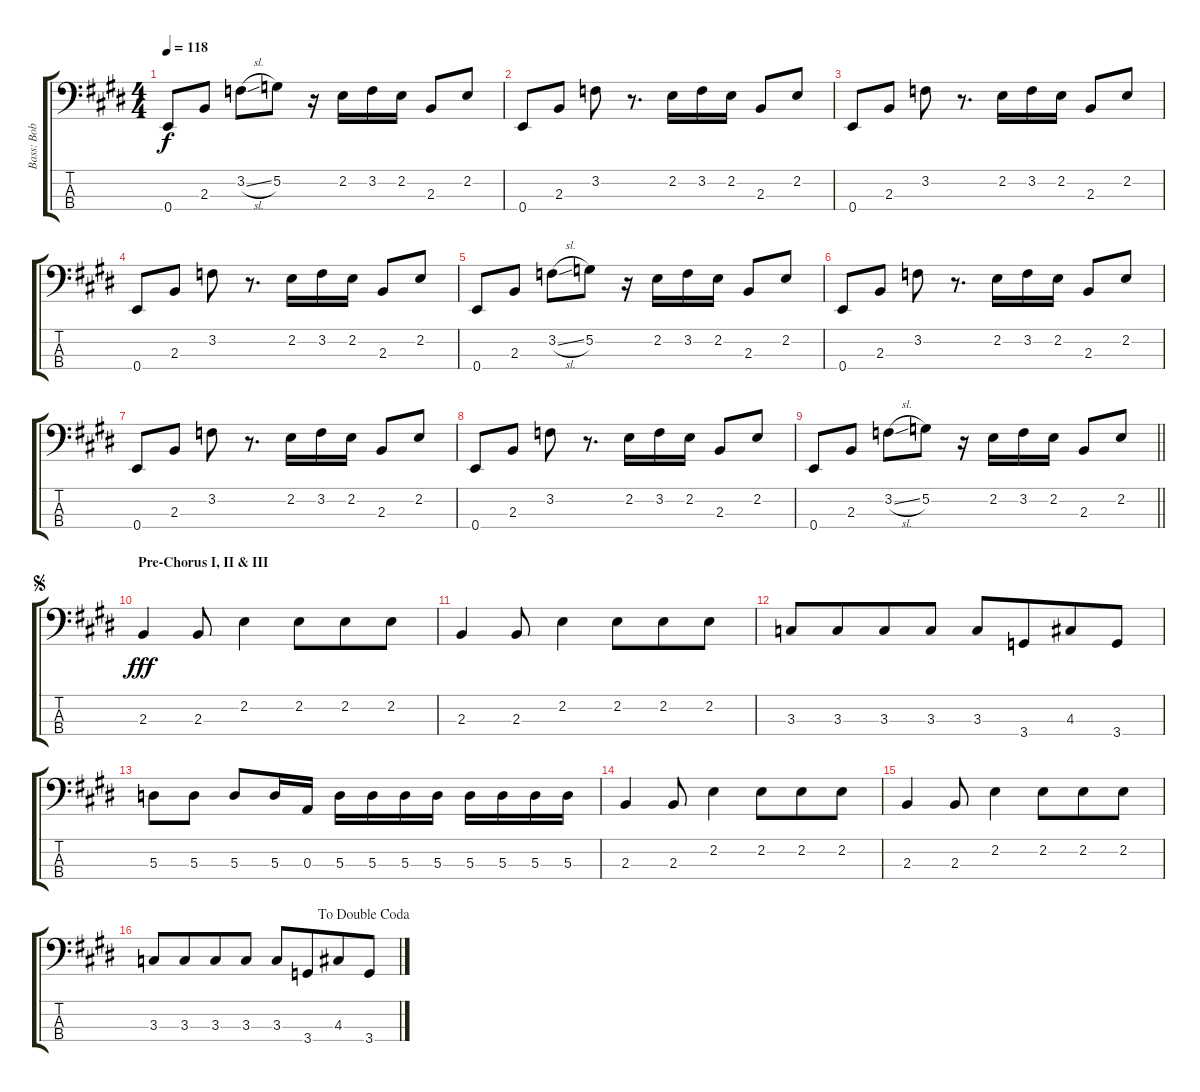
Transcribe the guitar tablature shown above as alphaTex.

\track ("Bass: Bob" "Bass: Bob") {instrument electricbassfinger}
\staff {score tabs}
\tuning (G2 D2 A1 E1) {hide}
\ts (4 4)
\tempo 118
\clef f4
\ks e
0.4.8{dy f} 2.3.8 3.2{sl}.8 5.2.8 r.16 2.2.16 3.2.16 2.2.16 2.3.8 2.2.8 |
0.4.8 2.3.8 3.2.8 r.8{d} 2.2.16 3.2.16 2.2.16 2.3.8 2.2.8 |
0.4.8 2.3.8 3.2.8 r.8{d} 2.2.16 3.2.16 2.2.16 2.3.8 2.2.8 |
0.4.8 2.3.8 3.2.8 r.8{d} 2.2.16 3.2.16 2.2.16 2.3.8 2.2.8 |
0.4.8 2.3.8 3.2{sl}.8 5.2.8 r.16 2.2.16 3.2.16 2.2.16 2.3.8 2.2.8 |
0.4.8 2.3.8 3.2.8 r.8{d} 2.2.16 3.2.16 2.2.16 2.3.8 2.2.8 |
0.4.8 2.3.8 3.2.8 r.8{d} 2.2.16 3.2.16 2.2.16 2.3.8 2.2.8 |
0.4.8 2.3.8 3.2.8 r.8{d} 2.2.16 3.2.16 2.2.16 2.3.8 2.2.8 |
\barLineRight lightlight
0.4.8 2.3.8 3.2{sl}.8 5.2.8 r.16 2.2.16 3.2.16 2.2.16 2.3.8 2.2.8 |
\section ("" "Pre-Chorus I, II & III")
\jump segno
2.3.4{dy fff} 2.3.8 2.2.4 2.2.8{beam merge} 2.2.8 2.2.8 |
2.3.4 2.3.8 2.2.4 2.2.8{beam merge} 2.2.8 2.2.8 |
3.3.8 3.3.8{beam merge} 3.3.8 3.3.8 3.3.8 3.4.8{beam merge} 4.3.8 3.4.8 |
5.3.8 5.3.8 5.3.8 5.3.16 0.3.16 5.3.16 5.3.16 5.3.16 5.3.16 5.3.16 5.3.16 5.3.16 5.3.16 |
2.3.4 2.3.8 2.2.4 2.2.8{beam merge} 2.2.8 2.2.8 |
2.3.4 2.3.8 2.2.4 2.2.8{beam merge} 2.2.8 2.2.8 |
\jump dadoublecoda
3.3.8 3.3.8{beam merge} 3.3.8 3.3.8 3.3.8 3.4.8{beam merge} 4.3.8 3.4.8
